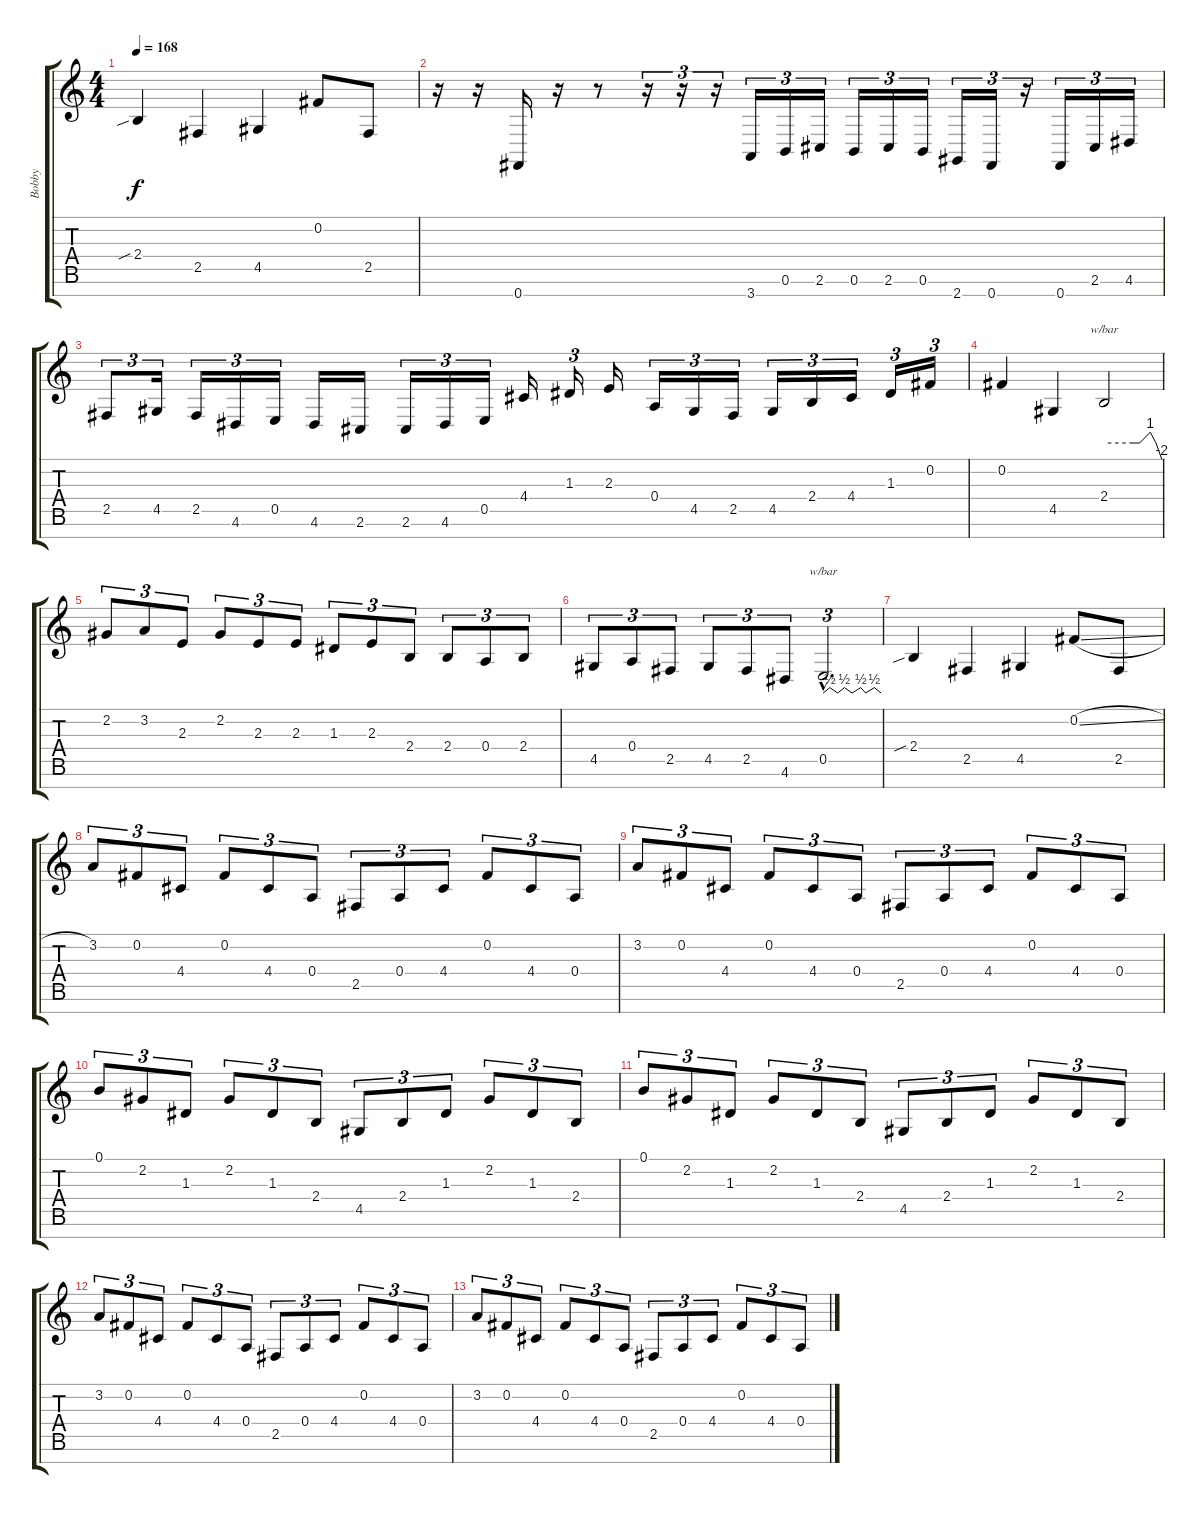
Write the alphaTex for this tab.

\track ("Bobby" "Bobby") {instrument flute}
\staff {score tabs}
\tuning (B4 Gb4 D4 A3 E3 B2 Gb2) {hide}
\ts (4 4)
\tempo 168
\clef g2
\ks c
2.4{sib}.4{dy f} 2.5.4 4.5.4 0.2.8 2.5.8 |
r.16 r.16 0.7.16 r.16 r.8 r.16{tu (3 2)} r.16{tu (3 2)} r.16{tu (3 2)} 3.7.16{tu (3 2)} 0.6.16{tu (3 2)} 2.6.16{tu (3 2)} 0.6.16{tu (3 2)} 2.6.16{tu (3 2)} 0.6.16{tu (3 2)} 2.7.16{tu (3 2)} 0.7.16{tu (3 2)} r.16{tu (3 2)} 0.7.16{tu (3 2)} 2.6.16{tu (3 2)} 4.6.16{tu (3 2)} |
2.5.8{tu (3 2)} 4.5.16{tu (3 2)} 2.5.16{tu (3 2)} 4.6.16{tu (3 2)} 0.5.16{tu (3 2)} 4.6.16 2.6.16 2.6.16{tu (3 2)} 4.6.16{tu (3 2)} 0.5.16{tu (3 2)} 4.4.16 1.3.16{tu (3 2)} 2.3.16 0.4.16{tu (3 2)} 4.5.16{tu (3 2)} 2.5.16{tu (3 2)} 4.5.16{tu (3 2)} 2.4.16{tu (3 2)} 4.4.16{tu (3 2)} 1.3.16{tu (3 2)} 0.2.16{tu (3 2)} |
0.2.4 4.5.4 2.4.2{tbe (custom default 0 0 30 0 37 0 48 4 54 0 60 -8)} |
2.2.8{tu (3 2)} 3.2.8{tu (3 2)} 2.3.8{tu (3 2)} 2.2.8{tu (3 2)} 2.3.8{tu (3 2)} 2.3.8{tu (3 2)} 1.3.8{tu (3 2)} 2.3.8{tu (3 2)} 2.4.8{tu (3 2)} 2.4.8{tu (3 2)} 0.4.8{tu (3 2)} 2.4.8{tu (3 2)} |
4.5.8{tu (3 2)} 0.4.8{tu (3 2)} 2.5.8{tu (3 2)} 4.5.8{tu (3 2)} 2.5.8{tu (3 2)} 4.6.8{tu (3 2)} 0.5{hac}.2{d tu (3 2) tbe (custom default 0 0 7 2 15 0 22 2 30 0 39 2 44 0 53 2 60 0)} |
2.4{sib}.4 2.5.4 4.5.4 0.2{sl}.8 2.5.8 |
3.2.8{tu (3 2)} 0.2.8{tu (3 2)} 4.4.8{tu (3 2)} 0.2.8{tu (3 2)} 4.4.8{tu (3 2)} 0.4.8{tu (3 2)} 2.5.8{tu (3 2)} 0.4.8{tu (3 2)} 4.4.8{tu (3 2)} 0.2.8{tu (3 2)} 4.4.8{tu (3 2)} 0.4.8{tu (3 2)} |
3.2.8{tu (3 2)} 0.2.8{tu (3 2)} 4.4.8{tu (3 2)} 0.2.8{tu (3 2)} 4.4.8{tu (3 2)} 0.4.8{tu (3 2)} 2.5.8{tu (3 2)} 0.4.8{tu (3 2)} 4.4.8{tu (3 2)} 0.2.8{tu (3 2)} 4.4.8{tu (3 2)} 0.4.8{tu (3 2)} |
0.1.8{tu (3 2)} 2.2.8{tu (3 2)} 1.3.8{tu (3 2)} 2.2.8{tu (3 2)} 1.3.8{tu (3 2)} 2.4.8{tu (3 2)} 4.5.8{tu (3 2)} 2.4.8{tu (3 2)} 1.3.8{tu (3 2)} 2.2.8{tu (3 2)} 1.3.8{tu (3 2)} 2.4.8{tu (3 2)} |
0.1.8{tu (3 2)} 2.2.8{tu (3 2)} 1.3.8{tu (3 2)} 2.2.8{tu (3 2)} 1.3.8{tu (3 2)} 2.4.8{tu (3 2)} 4.5.8{tu (3 2)} 2.4.8{tu (3 2)} 1.3.8{tu (3 2)} 2.2.8{tu (3 2)} 1.3.8{tu (3 2)} 2.4.8{tu (3 2)} |
3.2.8{tu (3 2)} 0.2.8{tu (3 2)} 4.4.8{tu (3 2)} 0.2.8{tu (3 2)} 4.4.8{tu (3 2)} 0.4.8{tu (3 2)} 2.5.8{tu (3 2)} 0.4.8{tu (3 2)} 4.4.8{tu (3 2)} 0.2.8{tu (3 2)} 4.4.8{tu (3 2)} 0.4.8{tu (3 2)} |
3.2.8{tu (3 2)} 0.2.8{tu (3 2)} 4.4.8{tu (3 2)} 0.2.8{tu (3 2)} 4.4.8{tu (3 2)} 0.4.8{tu (3 2)} 2.5.8{tu (3 2)} 0.4.8{tu (3 2)} 4.4.8{tu (3 2)} 0.2.8{tu (3 2)} 4.4.8{tu (3 2)} 0.4.8{tu (3 2)}
